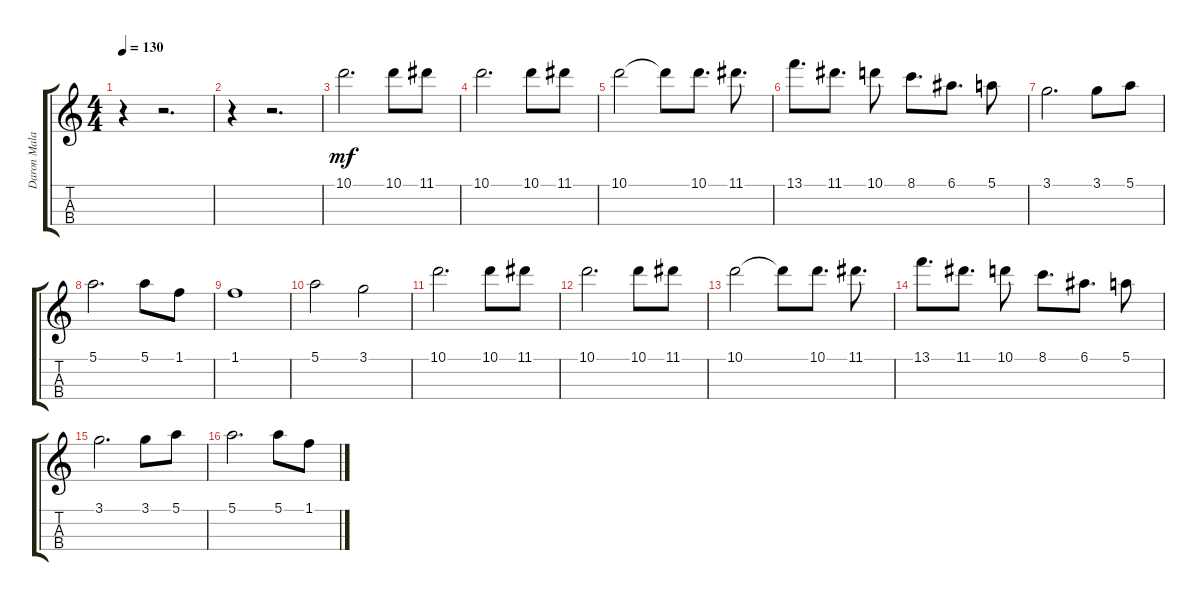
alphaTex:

\track ("Daron Malakian" "Daron Mala") {instrument banjo}
\staff {score tabs}
\tuning (E4 A3 D3 G2) {hide}
\displaytranspose 12
\ts (4 4)
\tempo 130
\clef g2
\ks c
r.4{dy mf} r.2{d} |
r.4 r.2{d} |
10.1.2{d} 10.1.8 11.1.8 |
10.1.2{d} 10.1.8 11.1.8 |
10.1.2 10.1{t}.8 10.1.8{d} 11.1.8{d} |
13.1.8{d} 11.1.8{d} 10.1.8 8.1.8{d} 6.1.8{d} 5.1.8 |
3.1.2{d} 3.1.8 5.1.8 |
5.1.2{d} 5.1.8 1.1.8 |
1.1.1 |
5.1.2 3.1.2 |
10.1.2{d} 10.1.8 11.1.8 |
10.1.2{d} 10.1.8 11.1.8 |
10.1.2 10.1{t}.8 10.1.8{d} 11.1.8{d} |
13.1.8{d} 11.1.8{d} 10.1.8 8.1.8{d} 6.1.8{d} 5.1.8 |
3.1.2{d} 3.1.8 5.1.8 |
5.1.2{d} 5.1.8 1.1.8
